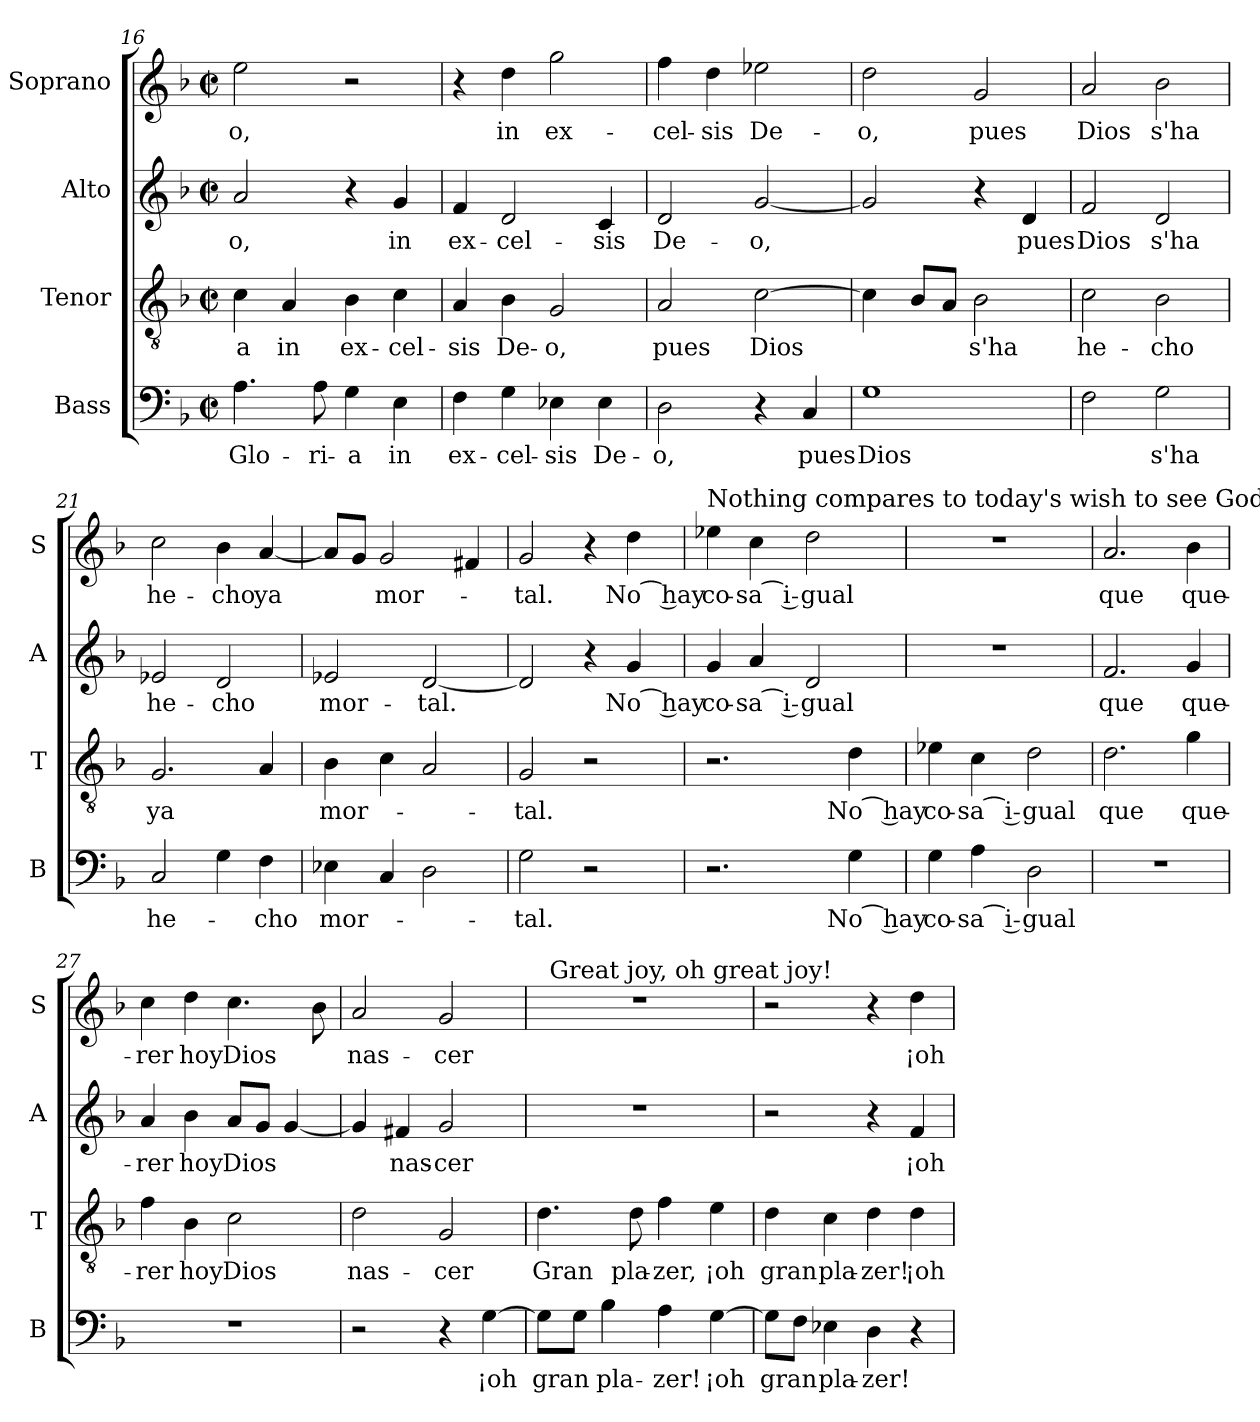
**kern	**text	**kern	**text	**kern	**text	**kern	**text
*part4	*part4	*part3	*part3	*part2	*part2	*part1	*part1
*staff4	*staff4	*staff3	*staff3	*staff2	*staff2	*staff1	*staff1
*I"Bass	*	*I"Tenor	*	*I"Alto	*	*I"Soprano	*
*I'B	*	*I'T	*	*I'A	*	*I'S	*
*clefF4	*	*clefGv2	*	*clefG2	*	*clefG2	*
*k[b-]	*	*k[b-]	*	*k[b-]	*	*k[b-]	*
*F:	*	*F:	*	*F:	*	*F:	*
*M2/2	*	*M2/2	*	*M2/2	*	*M2/2	*
*met(c|)	*	*met(c|)	*	*met(c|)	*	*met(c|)	*
=16	=16	=16	=16	=16	=16	=16	=16
!	!LO:LY:b:cj	!	!LO:LY:b:cj	!	!LO:LY:b:cj	!	!LO:LY:b:cj
4.A\	Glo-	4c\	-a	2a/	-o,	2ee\	-o,
!	!	!	!LO:LY:b:cj	!	!	!	!
.	.	4A/	in	.	.	.	.
!	!LO:LY:b	!	!	!	!	!	!
8A\	-ri-	.	.	.	.	.	.
!	!LO:LY:b:rj	!	!LO:LY:b:cj	!	!	!	!
4G\	-a	4B-\	ex-	4r	.	2r	.
!	!LO:LY:b:cj	!	!LO:LY:b:cj	!	!LO:LY:b:cj	!	!
4E\	in	4c\	-cel-	4g/	in	.	.
=17	=17	=17	=17	=17	=17	=17	=17
!	!LO:LY:b:cj	!	!LO:LY:b:cj	!	!LO:LY:b:cj	!	!
4F\	ex-	4A/	-sis	4f/	ex-	4r	.
!	!LO:LY:b:cj	!	!LO:LY:b:cj	!	!LO:LY:b:cj	!	!LO:LY:b:cj
4G\	-cel-	4B-\	De-	2d/	-cel-	4dd\	in
!	!LO:LY:b:cj	!	!LO:LY:b:cj	!	!	!	!LO:LY:b:cj
4E-\	-sis	2G/	-o,	.	.	2gg\	ex-
!	!LO:LY:b:cj	!	!	!	!LO:LY:b:cj	!	!
4E-\	De-	.	.	4c/	-sis	.	.
!!LO:PB:g=z
=18	=18	=18	=18	=18	=18	=18	=18
!	!LO:LY:b:cj	!	!LO:LY:b:cj	!	!LO:LY:b:cj	!	!LO:LY:b:cj
2D\	-o,	2A/	pues	2d/	De-	4ff\	-cel-
!	!	!	!	!	!	!	!LO:LY:b:cj
.	.	.	.	.	.	4dd\	-sis
!	!	!	!LO:LY:b	!	!LO:LY:b:cj	!	!LO:LY:b:cj
4r	.	[>2c\	Dios	[<2g/	-o,	2ee-X\	De-
!	!LO:LY:b:cj	!	!	!	!	!	!
4C/	pues	.	.	.	.	.	.
=19	=19	=19	=19	=19	=19	=19	=19
!	!LO:LY:b	!	!	!	!	!	!LO:LY:b:cj
1G	Dios	4c\]	.	2g/]	.	2dd\	-o,
.	.	8B-/L	.	.	.	.	.
.	.	8A/J	.	.	.	.	.
!	!	!	!LO:LY:b:cj	!	!	!	!LO:LY:b:cj
.	.	2B-\	s'ha	4r	.	2g/	pues
!	!	!	!	!	!LO:LY:b:cj	!	!
.	.	.	.	4d/	pues	.	.
=20	=20	=20	=20	=20	=20	=20	=20
!	!	!	!LO:LY:b:cj	!	!LO:LY:b:cj	!	!LO:LY:b:cj
2F\	.	2c\	he-	2f/	Dios	2a/	Dios
!	!LO:LY:b:cj	!	!LO:LY:b:cj	!	!LO:LY:b:cj	!	!LO:LY:b:cj
2G\	s'ha	2B-\	-cho	2d/	s'ha	2b-\	s'ha
=21	=21	=21	=21	=21	=21	=21	=21
!	!LO:LY:b:cj	!	!LO:LY:b:cj	!	!LO:LY:b:cj	!	!LO:LY:b:cj
2C/	he-	2.G/	ya	2e-X/	he-	2cc\	he-
!	!	!	!	!	!LO:LY:b:cj	!	!LO:LY:b:cj
4G\	.	.	.	2d/	-cho	4b-\	-cho
!	!LO:LY:b:cj	!	!	!	!	!	!LO:LY:b:cj
4F\	-cho	4A/	.	.	.	[<4a/	ya
=22	=22	=22	=22	=22	=22	=22	=22
!	!LO:LY:b:cj	!	!LO:LY:b:cj	!	!LO:LY:b:cj	!	!
4E-X\	mor-	4B-\	mor-	2e-/	mor-	8a/L]	.
.	.	.	.	.	.	8g/J	.
!	!	!	!	!	!	!	!LO:LY:b:cj
4C/	.	4c\	.	.	.	2g/	mor-
!	!	!	!	!	!LO:LY:b:cj	!	!
2D\	.	2A/	.	[<2d/	-tal.	.	.
.	.	.	.	.	.	4f#/	.
=23	=23	=23	=23	=23	=23	=23	=23
!	!LO:LY:b:cj	!	!LO:LY:b:cj	!	!	!	!LO:LY:b:cj
2G\	-tal.	2G/	-tal.	2d/]	.	2g/	-tal.
2r	.	2r	.	4r	.	4r	.
!	!	!	!	!	!LO:LY:b:rj	!	!LO:LY:b:rj
.	.	.	.	4g/	No⁀ hay	4dd\	No⁀ hay
!!LO:LB:g=z
=24	=24	=24	=24	=24	=24	=24	=24
!	!	!	!	!	!	!LO:TX:a:t=Nothing compares to today's wish to see God be born.	!
!	!	!	!	!	!LO:LY:b:cj	!	!LO:LY:b:cj
2.r	.	2.r	.	4g/	co-	4ee-X\	co-
!	!	!	!	!	!LO:LY:b:rj	!	!LO:LY:b:rj
.	.	.	.	4a/	-sa⁀ i-	4cc\	-sa⁀ i-
!	!	!	!	!	!LO:LY:b:cj	!	!LO:LY:b:cj
.	.	.	.	2d/	-gual	2dd\	-gual
!	!LO:LY:b:rj	!	!LO:LY:b:rj	!	!	!	!
4G\	No⁀ hay	4d\	No⁀ hay	.	.	.	.
=25	=25	=25	=25	=25	=25	=25	=25
!	!LO:LY:b:cj	!	!LO:LY:b:cj	!	!	!	!
4G\	co-	4e-\	co-	1r	.	1r	.
!	!LO:LY:b:rj	!	!LO:LY:b:rj	!	!	!	!
4A\	-sa⁀ i-	4c\	-sa⁀ i-	.	.	.	.
!	!LO:LY:b:rj	!	!LO:LY:b:rj	!	!	!	!
2D\	-gual	2d\	-gual	.	.	.	.
=26	=26	=26	=26	=26	=26	=26	=26
!	!	!	!LO:LY:b:cj	!	!LO:LY:b:cj	!	!LO:LY:b:cj
1r	.	2.d\	que	2.f/	que	2.a/	que
!	!	!	!LO:LY:b:cj	!	!LO:LY:b:cj	!	!LO:LY:b:cj
.	.	4g\	que-	4g/	que-	4b-\	que-
=27	=27	=27	=27	=27	=27	=27	=27
!	!	!	!LO:LY:b:cj	!	!LO:LY:b:cj	!	!LO:LY:b:cj
1r	.	4f\	-rer	4a/	-rer	4cc\	-rer
!	!	!	!LO:LY:b:cj	!	!LO:LY:b:cj	!	!LO:LY:b:cj
.	.	4B-\	hoy	4b-\	hoy	4dd\	hoy
!	!	!	!LO:LY:b:cj	!	!LO:LY:b	!	!LO:LY:b
.	.	2c\	Dios	8a/L	Dios	4.cc\	Dios
.	.	.	.	8g/J	.	.	.
.	.	.	.	[<4g/	.	.	.
.	.	.	.	.	.	8b-\	.
=28	=28	=28	=28	=28	=28	=28	=28
!	!	!	!LO:LY:b:cj	!	!	!	!LO:LY:b:cj
2r	.	2d\	nas-	4g/]	.	2a/	nas-
!	!	!	!	!	!LO:LY:b:cj	!	!
.	.	.	.	4f#/	nas-	.	.
!	!	!	!LO:LY:b:cj	!	!LO:LY:b:cj	!	!LO:LY:b:cj
4r	.	2G/	-cer	2g/	-cer	2g/	-cer
!	!LO:LY:b	!	!	!	!	!	!
[<4G\	¡oh	.	.	.	.	.	.
!!LO:LB:g=z
=29	=29	=29	=29	=29	=29	=29	=29
!	!LO:LY:b	!	!LO:LY:b:cj	!	!	!	!
*	*	*	*	*	*	*^	*
8G\L]	gran	4.d\	Gran	1r	.	1r	32ryy	.
!	!	!	!	!	!	!	!LO:TX:a:t=Great joy, oh great joy!	!
.	.	.	.	.	.	.	2ryy	.
8G\J	.	.	.	.	.	.	.	.
!	!LO:LY:b:cj	!	!	!	!	!	!	!
4B-\	pla-	.	.	.	.	.	.	.
!	!	!	!LO:LY:b	!	!	!	!	!
.	.	8d\	pla-	.	.	.	.	.
!	!LO:LY:b:cj	!	!LO:LY:b:rj	!	!	!	!	!
4A\	-zer!	4f\	-zer,	.	.	.	.	.
.	.	.	.	.	.	.	4...ryy	.
!	!LO:LY:b	!	!LO:LY:b:cj	!	!	!	!	!
[>4G\	¡oh	4e\	¡oh	.	.	.	.	.
=30	=30	=30	=30	=30	=30	=30	=30	=30
!	!LO:LY:b	!	!LO:LY:b:cj	!	!	!	!	!
*	*	*	*	*	*	*v	*v	*
8G\L]	gran	4d\	gran	2r	.	2r	.
8F\J	.	.	.	.	.	.	.
!	!LO:LY:b	!	!LO:LY:b	!	!	!	!
4E-X\	pla-	4c\	pla-	.	.	.	.
!	!LO:LY:b:rj	!	!LO:LY:b:rj	!	!	!	!
4D\	-zer!	4d\	-zer!	4r	.	4r	.
!	!	!	!LO:LY:b:cj	!	!LO:LY:b:cj	!	!LO:LY:b:cj
4r	.	4d\	¡oh	4f/	¡oh	4dd\	¡oh
=	=	=	=	=	=	=	=
*-	*-	*-	*-	*-	*-	*-	*-
